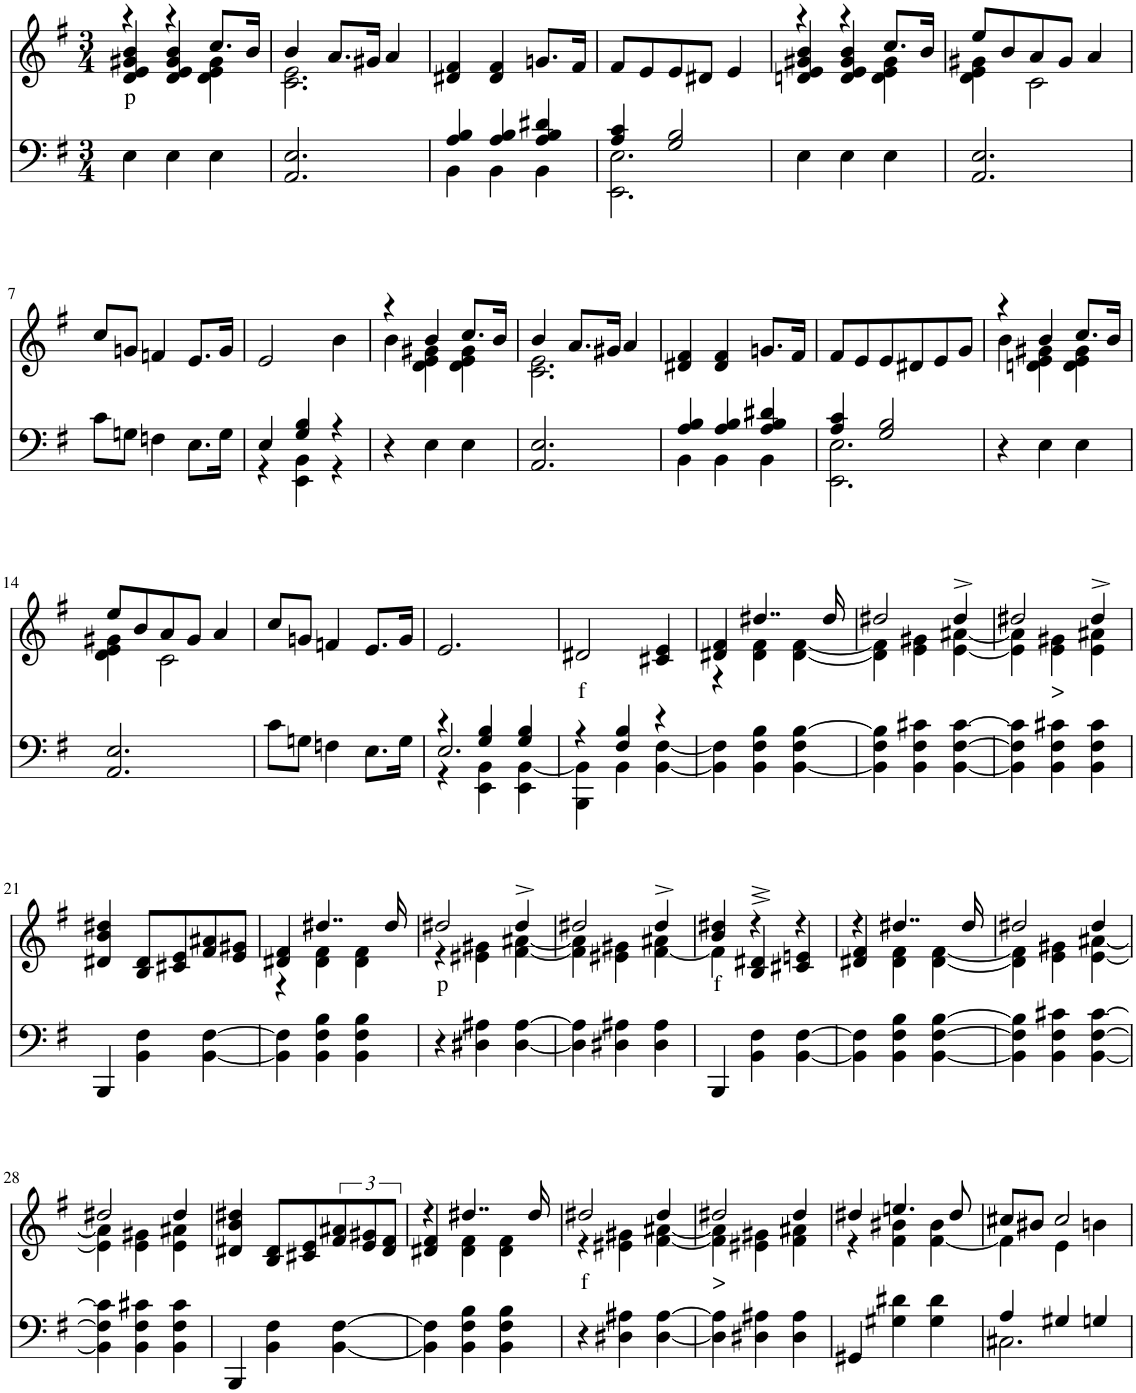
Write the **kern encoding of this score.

**kern	**kern	**text
*part2	*part1	*part1
*staff2	*staff1	*staff1
*I"Piano	*I"Piano	*
*I'Pno	*I'Pno	*
*clefF4	*clefG2	*
*k[f#]	*k[f#]	*
*e:	*e:	*
*M3/4	*M3/4	*
=1	=1	=1
*	*^	*
!	!	!	!LO:LY:b
4E\	4r	4d/ 4e/ 4g#X/ 4b/	p
4E\	4r	4d/ 4e/ 4g#/ 4b/	.
4E\	8.cc/L	4d\ 4e\ 4g#\	.
.	16b/Jk	.	.
=2	=2	=2	=2
2.AA/ 2.E/	4b/	2.c\ 2.e\	.
.	8.a/L	.	.
.	16g#X/Jk	.	.
.	4a/	.	.
*	*v	*v	*
=3	=3	=3
*^	*	*
4A/ 4B/	4BB\	4d#X/ 4f#/	.
4A/ 4B/	4BB\	4d#/ 4f#/	.
4A/ 4B/ 4d#X/	4BB\	8.gn/L	.
.	.	16f#/Jk	.
=4	=4	=4	=4
4A/ 4c/	2.EE\ 2.E\	8f#/L	.
.	.	8e/	.
2G/ 2B/	.	8e/	.
.	.	8d#X/J	.
.	.	4e/	.
*v	*v	*	*
=5	=5	=5
*	*^	*
4E\	4r	4dn/ 4e/ 4g#X/ 4b/	.
4E\	4r	4d/ 4e/ 4g#/ 4b/	.
4E\	8.cc/L	4d\ 4e\ 4g#\	.
.	16b/Jk	.	.
=6	=6	=6	=6
2.AA/ 2.E/	8ee/L	4d\ 4e\ 4g#X\	.
.	8b/	.	.
.	8a/	2c\	.
.	8g#/J	.	.
.	4a/	.	.
*	*v	*v	*
!!LO:LB:g=z
=7	=7	=7
8c\L	8cc/L	.
8Gn\J	8gn/J	.
4Fn\	4fn/	.
8.E\L	8.e/L	.
16G\Jk	16g/Jk	.
=8	=8	=8
*^	*	*
4E/	4r	2e/	.
4G/ 4B/	4EE\ 4BB\	.	.
4r	4r	4b\	.
*v	*v	*	*
=9	=9	=9
*	*^	*
4r	4r	4b\	.
4E\	4b/	4d\ 4e\ 4g#X\	.
4E\	8.cc/L	4d\ 4e\ 4g#\	.
.	16b/Jk	.	.
=10	=10	=10	=10
2.AA/ 2.E/	4b/	2.c\ 2.e\	.
.	8.a/L	.	.
.	16g#X/Jk	.	.
.	4a/	.	.
*	*v	*v	*
=11	=11	=11
*^	*	*
4A/ 4B/	4BB\	4d#X/ 4f#/	.
4A/ 4B/	4BB\	4d#/ 4f#/	.
4A/ 4B/ 4d#X/	4BB\	8.gn/L	.
.	.	16f#/Jk	.
=12	=12	=12	=12
4A/ 4c/	2.EE\ 2.E\	8f#/L	.
.	.	8e/	.
2G/ 2B/	.	8e/	.
.	.	8d#X/	.
.	.	8e/	.
.	.	8g/J	.
*v	*v	*	*
=13	=13	=13
*	*^	*
4r	4r	4b\	.
4E\	4b/	4dn\ 4e\ 4g#X\	.
4E\	8.cc/L	4d\ 4e\ 4g#\	.
.	16b/Jk	.	.
!!LO:LB:g=z	!!
=14	=14	=14	=14
2.AA/ 2.E/	8ee/L	4d\ 4e\ 4g#X\	.
.	8b/	.	.
.	8a/	2c\	.
.	8g#/J	.	.
.	4a/	.	.
*	*v	*v	*
=15	=15	=15
8c\L	8cc/L	.
8Gn\J	8gn/J	.
4Fn\	4fn/	.
8.E\L	8.e/L	.
16G\Jk	16g/Jk	.
=16	=16	=16
*^	*	*
*	*^	*	*
4r	2.E/	4r	2.e/	.
4G/ 4B/	.	4EE\ 4BB\	.	.
4G/ 4B/	.	4EE\ [4BB\	.	.
=17	=17	=17	=17	=17
!	!	!	!	!LO:LY:b
*	*v	*v	*	*
4r	4BBB\ 4BB\]	2d#X/	f
4F#/ 4B/	4BB\	.	.
4r	[4BB\ [4F#\	4c#X/ 4e/	.
*v	*v	*	*
=18	=18	=18
*	*^	*
4BB\] 4F#\]	4d#X/ 4f#/	4r	.
4BB\ 4F#\ 4B\	4..dd#X/	4d#\ 4f#\	.
[4BB\ 4F#\ [4B\	.	[4d#\ [4f#\	.
.	16dd#/	.	.
=19	=19	=19	=19
4BB\] 4F#\ 4B\]	2dd#X/	4d#\] 4f#\]	.
4BB\ 4F#\ 4c#X\	.	4e\ 4g#X\	.
[4BB\ [4F#\ [4c#\	4dd#^/	[4e\ [4a#X\	.
=20	=20	=20	=20
4BB\] 4F#\] 4c#\]	2dd#X/	4e\] 4a#\]	.
!	!	!	!LO:LY:b
4BB\ 4F#\ 4c#X\	.	4e\ 4g#X\	>
4BB\ 4F#\ 4c#\	4dd#^/	4e\ 4a#X\	.
*	*v	*v	*
!!LO:LB:g=z
=21	=21	=21
4BBB/	4d#X/ 4b/ 4dd#X/	.
4BB\ 4F#\	8B/ 8d#/L	.
.	8c#X/ 8e/	.
[4BB\ [4F#\	8f#/ 8a#X/	.
.	8e/ 8g#X/J	.
=22	=22	=22
*	*^	*
4BB\] 4F#\]	4d#X/ 4f#/	4r	.
4BB\ 4F#\ 4B\	4..dd#X/	4d#\ 4f#\	.
4BB\ 4F#\ 4B\	.	4d#\ 4f#\	.
.	16dd#/	.	.
=23	=23	=23	=23
!	!	!	!LO:LY:b
4r	2dd#X/	4r	p
4D#X\ 4A#X\	.	4e#X\ 4g#X\	.
[4D#\ [4A#\	4dd#^/	[4f#\ [4a#X\	.
=24	=24	=24	=24
4D#\] 4A#\]	2dd#X/	4f#\] 4a#\]	.
4D#X\ 4A#X\	.	4e#X\ 4g#X\	.
4D#\ 4A#\	4dd#^/	[4f#\ 4a#X\	.
=25	=25	=25	=25
!	!	!	!LO:LY:b
4BBB/	4b/ 4dd#X/	4f#\]	f
4BB\ 4F#\	4r	4B/^ 4d#X/^	.
[4BB\ [4F#\	4r	4c#X/ 4en/	.
=26	=26	=26	=26
4BB\] 4F#\]	4r	4d#X/ 4f#/	.
4BB\ 4F#\ 4B\	4..dd#X/	4d#\ 4f#\	.
[4BB\ [4F#\ [4B\	.	[4d#\ [4f#\	.
.	16dd#/	.	.
=27	=27	=27	=27
4BB\] 4F#\] 4B\]	2dd#X/	4d#\] 4f#\]	.
4BB\ 4F#\ 4c#X\	.	4e\ 4g#X\	.
[4BB\ [4F#\ [4c#\	4dd#/	[4e\ [4a#X\	.
!!LO:LB:g=z	!!
=28	=28	=28	=28
4BB\] 4F#\] 4c#\]	2dd#X/	4e\] 4a#\]	.
4BB\ 4F#\ 4c#X\	.	4e\ 4g#X\	.
4BB\ 4F#\ 4c#\	4dd#/	4e\ 4a#X\	.
*	*v	*v	*
=29	=29	=29
4BBB/	4d#X/ 4b/ 4dd#X/	.
4BB\ 4F#\	8B/ 8d#/L	.
.	8c#X/ 8e/	.
[4BB\ [4F#\	12f#/ 12a#X/	.
.	12e/ 12g#X/	.
.	12d#/ 12f#/J	.
=30	=30	=30
*	*^	*
4BB\] 4F#\]	4r	4d#X/ 4f#/	.
4BB\ 4F#\ 4B\	4..dd#X/	4d#\ 4f#\	.
4BB\ 4F#\ 4B\	.	4d#\ 4f#\	.
.	16dd#/	.	.
=31	=31	=31	=31
!	!	!	!LO:LY:b
4r	2dd#X/	4r	f
4D#X\ 4A#X\	.	4e#X\ 4g#X\	.
[4D#\ [4A#\	4dd#/	[4f#\ [4a#X\	.
=32	=32	=32	=32
!	!	!	!LO:LY:b
4D#\] 4A#\]	2dd#X/	4f#\] 4a#\]	>
4D#X\ 4A#X\	.	4e#X\ 4g#X\	.
4D#\ 4A#\	4dd#/	4f#\ 4a#X\	.
=33	=33	=33	=33
4GG#X/	4dd#X/	4r	.
4G#X\ 4d#X\	4.een/	4f#\ 4b#X\	.
4G#\ 4d#\	.	[4f#\ 4b#\	.
.	8dd#/	.	.
=34	=34	=34	=34
*^	*	*	*
4A/	2.C#X\	8cc#X/L	4f#\]	.
.	.	8b#X/J	.	.
4G#X/	.	2cc#/	4e\	.
4Gn/	.	.	4bn\	.
*v	*v	*	*	*
*	*v	*v	*
=	=	=
*-	*-	*-
